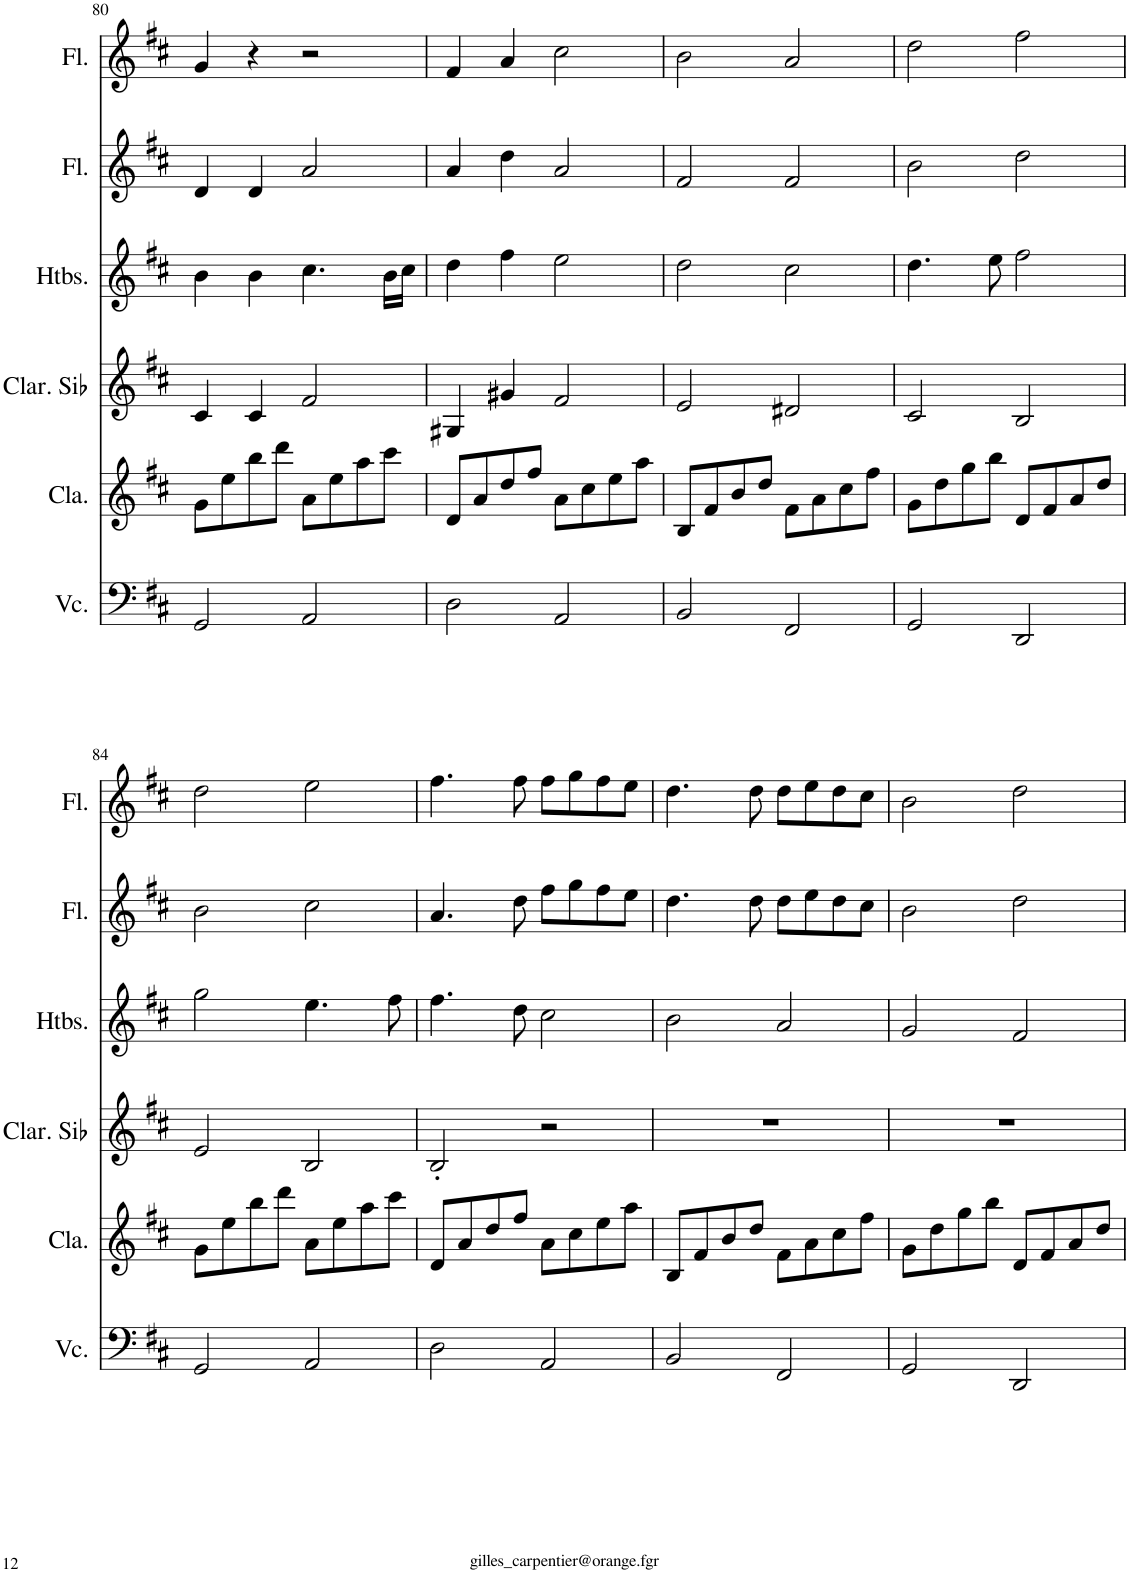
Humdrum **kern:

**kern	**kern	**kern	**kern	**kern	**kern
*part6	*part5	*part4	*part3	*part2	*part1
*staff6	*staff5	*staff4	*staff3	*staff2	*staff1
*I"Violoncelle, cello	*I"Clavecin, harpsichord	*I"Clarinette en Sib, clarinet	*I"Hautbois, oboe	*I"Flûte, flute 2	*I"Flûte, flute 1
*I'Vc.	*I'Cla.	*I'Clar. Sib	*I'Htbs.	*I'Fl.	*I'Fl.
!!LO:PB:g=z
*clefF4	*clefG2	*clefG2	*clefG2	*clefG2	*clefG2
*	*	*Trd1c2	*	*	*
*k[f#c#]	*k[f#c#]	*k[f#c#]	*k[f#c#]	*k[f#c#]	*k[f#c#]
*M4/4	*M4/4	*M4/4	*M4/4	*M4/4	*M4/4
=80	=80	=80	=80	=80	=80
2GG/	8g\L	4c#/	4b\	4d/	4g/
.	8ee\	.	.	.	.
.	8bb\	4c#/	4b\	4d/	4r
.	8ddd\J	.	.	.	.
2AA/	8a\L	2f#/	4.cc#\	2a/	2r
.	8ee\	.	.	.	.
.	8aa\	.	.	.	.
.	8ccc#\J	.	16b\LL	.	.
.	.	.	16cc#\JJ	.	.
=81	=81	=81	=81	=81	=81
2D\	8d/L	4G#X/	4dd\	4a/	4f#/
.	8a/	.	.	.	.
.	8dd/	4g#X/	4ff#\	4dd\	4a/
.	8ff#/J	.	.	.	.
2AA/	8a\L	2f#/	2ee\	2a/	2cc#\
.	8cc#\	.	.	.	.
.	8ee\	.	.	.	.
.	8aa\J	.	.	.	.
=82	=82	=82	=82	=82	=82
2BB/	8B/L	2e/	2dd\	2f#/	2b\
.	8f#/	.	.	.	.
.	8b/	.	.	.	.
.	8dd/J	.	.	.	.
2FF#/	8f#\L	2d#X/	2cc#\	2f#/	2a/
.	8a\	.	.	.	.
.	8cc#\	.	.	.	.
.	8ff#\J	.	.	.	.
=83	=83	=83	=83	=83	=83
2GG/	8g\L	2c#/	4.dd\	2b\	2dd\
.	8dd\	.	.	.	.
.	8gg\	.	.	.	.
.	8bb\J	.	8ee\	.	.
2DD/	8d/L	2B/	2ff#\	2dd\	2ff#\
.	8f#/	.	.	.	.
.	8a/	.	.	.	.
.	8dd/J	.	.	.	.
!!LO:LB:g=z
=84	=84	=84	=84	=84	=84
2GG/	8g\L	2e/	2gg\	2b\	2dd\
.	8ee\	.	.	.	.
.	8bb\	.	.	.	.
.	8ddd\J	.	.	.	.
2AA/	8a\L	2B/	4.ee\	2cc#\	2ee\
.	8ee\	.	.	.	.
.	8aa\	.	.	.	.
.	8ccc#\J	.	8ff#\	.	.
=85	=85	=85	=85	=85	=85
2D\	8d/L	2B'/	4.ff#\	4.a/	4.ff#\
.	8a/	.	.	.	.
.	8dd/	.	.	.	.
.	8ff#/J	.	8dd\	8dd\	8ff#\
2AA/	8a\L	2r	2cc#\	8ff#\L	8ff#\L
.	8cc#\	.	.	8gg\	8gg\
.	8ee\	.	.	8ff#\	8ff#\
.	8aa\J	.	.	8ee\J	8ee\J
=86	=86	=86	=86	=86	=86
2BB/	8B/L	1r	2b\	4.dd\	4.dd\
.	8f#/	.	.	.	.
.	8b/	.	.	.	.
.	8dd/J	.	.	8dd\	8dd\
2FF#/	8f#\L	.	2a/	8dd\L	8dd\L
.	8a\	.	.	8ee\	8ee\
.	8cc#\	.	.	8dd\	8dd\
.	8ff#\J	.	.	8cc#\J	8cc#\J
=87	=87	=87	=87	=87	=87
2GG/	8g\L	1r	2g/	2b\	2b\
.	8dd\	.	.	.	.
.	8gg\	.	.	.	.
.	8bb\J	.	.	.	.
2DD/	8d/L	.	2f#/	2dd\	2dd\
.	8f#/	.	.	.	.
.	8a/	.	.	.	.
.	8dd/J	.	.	.	.
=	=	=	=	=	=
*-	*-	*-	*-	*-	*-
